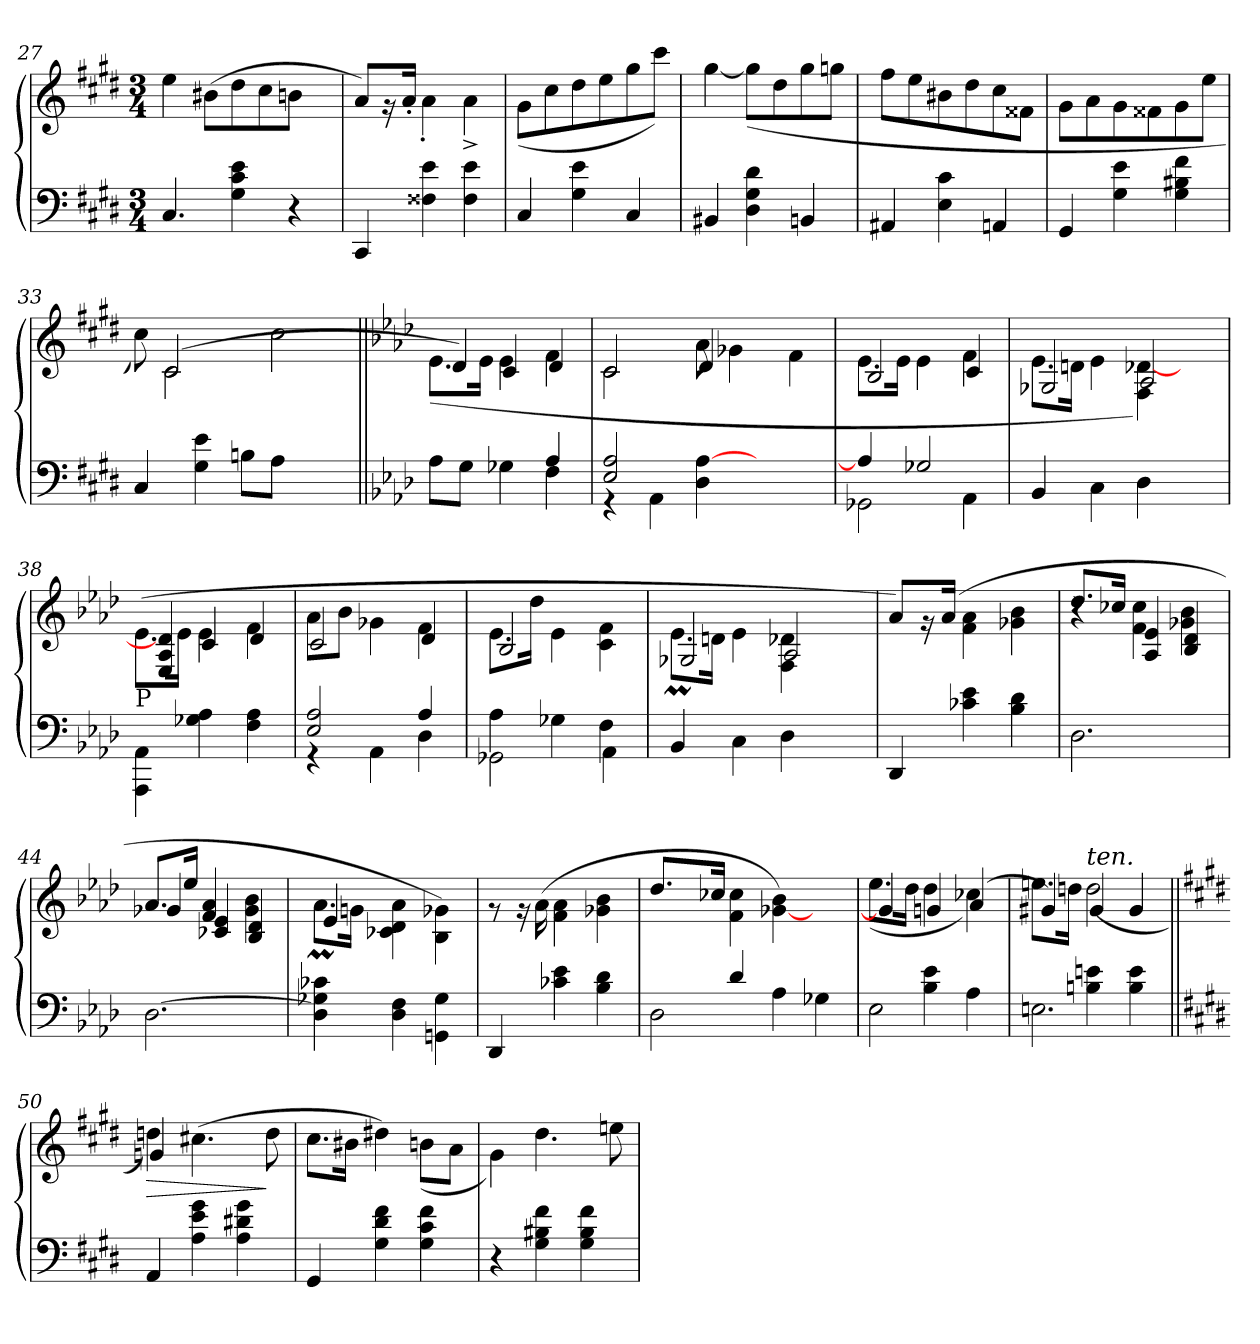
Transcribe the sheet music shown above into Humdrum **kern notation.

**kern	**kern	**dynam
*part1	*part1	*part1
*staff2	*staff1	*staff1/2
*clefF4	*clefG2	*
*k[f#c#g#d#]	*k[f#c#g#d#]	*
*c#:	*c#:	*
*M3/4	*M3/4	*
=27	=27	=27
*	*^	*
4.C#/	2.ryy	4ee\	.
.	.	(<8b#X\L	.
4G#\ 4c#\ 4e\	.	8dd#\	.
.	.	8cc#\	.
4r	.	8bn\J	.
.	8ryy	8ryy	.
=28	=28	=28	=28
4CC#/	2.ryy	8a/L)	.
.	.	16r	.
.	.	16a'/Jk	.
4F##X\ 4e\	.	4a'\	.
4F##\ 4e\	.	4a^\	.
!!LO:LB:g=z	!!
=29	=29	=29	=29
4C#/	2.ryy	(<8g#\L	.
.	.	8cc#\	.
4G#\ 4e\	.	8dd#\	.
.	.	8ee\	.
4C#/	.	8gg#\	.
.	.	8ccc#\J)	.
=30	=30	=30	=30
4BB#X/	2.ryy	[4gg#\	.
4D#\ 4G#\ 4d#\	.	(>8gg#\L]	.
.	.	8dd#\	.
4BBn/	.	8gg#\	.
.	.	8ggn\J	.
=31	=31	=31	=31
4AA#X/	2.ryy	8ff#\L	.
.	.	8ee\	.
4E\ 4c#\	.	8b#X\	.
.	.	8dd#\	.
4AAn/	.	8cc#\	.
.	.	8f##X\J	.
=32	=32	=32	=32
4GG#/	2.ryy	8g#\L	.
.	.	8a\	.
4G#\ 4e\	.	8g#\	.
.	.	8f##X\	.
4G#\ 4B#X\ 4f#\	.	8g#\	.
.	.	8ee\J	.
=33	=33	=33	=33
*	*	*^	*
4C#/	2.ryy	8cc#\)	8ryy	.
.	.	2c#\	(>2c#/	.
4G#\ 4e\	.	.	.	.
8Bn\L	.	.	.	.
8A\J	.	2cc#\	8ryy	.
4.ryy	4.ryy	.	4.ryy	.
!!LO:PB:g=z	!!	!!
=34||	=34||	=34||	=34||	=34||
*k[b-e-a-d-]	*k[b-e-a-d-]	*	*	*
*^	*	*	*	*
2ryy	8A-\L	2.ryy	(<8.e-\L	4d-/)	.
.	8G\J	.	.	.	.
.	.	.	16e-\Jk	.	.
.	4G-X\	.	4e-\	4c/	.
4A-/	4F\	.	4f\	4d-/	.
=35	=35	=35	=35	=35	=35
2E-/ 2A-/	4r	2.ryy	2c\	2c/	.
.	4AA-\	.	.	.	.
4ryy	4D-\ [4A-\	.	8a-\	4d-/	.
.	.	.	4g-X\	.	.
4.ryy	4.ryy	4.ryy	.	4.ryy	.
.	.	.	4f\	.	.
=36	=36	=36	=36	=36	=36
4A-/]	2GG-X\	2.ryy	8.e-\L	2B-/	.
.	.	.	16e-\Jk	.	.
2G-X/	.	.	4e-\	.	.
.	4AA-\	.	4f\	4c/	.
*v	*v	*	*	*	*
=37	=37	=37	=37	=37
4BB-/	2.ryy	8.e-\L	2G-X/	.
.	.	16dn\Jk	.	.
4C\	.	4e-\	.	.
4D-\	.	4F\ [4d-X\)	2A-/	.
4ryy	4ryy	4ryy	.	.
=38	=38	=38	=38	=38
!LO:TX:a:t=P	!	!	!	!
4AAA-\ 4AA-\	2.ryy	(<8.e-\L	4E-/ 4A-/ 4d-/]	.
.	.	16e-\Jk	.	.
4G-X\ 4A-\	.	4e-\	4c/	.
4F\ 4A-\	.	4f\	4d-/	.
=39	=39	=39	=39	=39
*^	*	*	*	*
2E-/ 2A-/	4r	2.ryy	8a-\L	2c/	.
.	.	.	8b-\J	.	.
.	4AA-\	.	4g-X\	.	.
4A-/	4D-\	.	4f\	4d-/	.
!!LO:LB:g=z	!!	!!
=40	=40	=40	=40	=40	=40
4A-\	2GG-X\	2.ryy	8.e-\L	2B-/	.
.	.	.	16dd-\Jk	.	.
4G-X\	.	.	4e-\	.	.
4F\	4AA-\	.	4c\ 4f\	4ryy	.
*v	*v	*	*	*	*
=41	=41	=41	=41	=41
4BB-/	2.ryy	8.e-M\L	2G-X/	.
.	.	16dn\Jk	.	.
4C\	.	4e-\	.	.
4D-\	.	4F\ 4d-X\	2A-/	.
4ryy	4ryy	4ryy	.	.
*	*	*v	*v	*
=42	=42	=42	=42
4DD-/	2.ryy	8a-/L)	.
.	.	16r	.
.	.	(>16a-/Jk	.
4c-X\ 4e-\	.	4f\ 4a-\	.
4B-\ 4d-\	.	4g-X\ 4b-\	.
=43	=43	=43	=43
*	*	*^	*
2.D-\	2.ryy	8.dd-/L	4r	.
.	.	16cc-X/Jk	.	.
.	.	4f\ 4cc-\	4A-/ 4e-/	.
.	.	4g-X\ 4b-\	4B-/ 4d-/	.
=44	=44	=44	=44	=44
[2.D-\	2.ryy	8.a-/L	4g-X/	.
.	.	16ee-/Jk	.	.
.	.	4f/ 4a-/	4c-X/ 4e-/	.
.	.	4g-\ 4b-\	4B-/ 4d-/	.
=45	=45	=45	=45	=45
4D-\] 4G-X\ 4c-X\	2.ryy	8.a-M\L	4e-/	.
.	.	16gn\Jk	.	.
4D-\ 4F\	.	4c-X\ 4d-\ 4a-\	2ryy	.
4GGn\ 4G-\	.	4B-\ 4g-X\)	.	.
*	*	*v	*v	*
!!LO:LB:g=z
=46	=46	=46	=46
4DD-/	2.ryy	8r	.
.	.	16r	.
.	.	(>16a-\	.
4c-X\ 4e-\	.	4f\ 4a-\	.
4B-\ 4d-\	.	4g-X\ 4b-\	.
=47	=47	=47	=47
*^	*	*^	*
4ryy	2D-\	2.ryy	8.dd-/L	16ryy	.
.	.	.	.	32ryy	.
.	.	.	.	32ryy	.
.	.	.	.	8ryy	.
.	.	.	16cc-X/Jk	.	.
4d-/	.	.	4f\ 4cc-\	4ryy	.
4ryy	4A-\	.	[4g-X\ 4b-\)	4ryy	.
4ryy	4G-X\	4ryy	4ryy	4ryy	.
=48	=48	=48	=48	=48	=48
4ryy	2E-\	2.ryy	(<8.ee-\L	4g-/]	.
.	.	.	16dd-\Jk	.	.
4B-\ 4e-\	.	.	4dd-\	4gn/	.
4ryy	4A-\	.	4cc-X\)	(<4a-/	.
=49	=49	=49	=49	=49	=49
4ryy	2.En\	2.ryy	8.een\L	4g#X/)	.
.	.	.	16ddn\Jk	.	.
!	!	!	!LO:TX:a:i:t=ten.	!	!
4Bn\ 4en\	.	.	(<2dd\	4g#/	.
4B\ 4e\	.	.	.	4g#/	.
*v	*v	*	*	*	*
=50||	=50||	=50||	=50||	=50||
*k[f#c#g#d#]	*k[f#c#g#d#]	*	*	*
!	!	!	!	!LO:HP:b
4AA/	2ryy	4ddn\)	4gn/	>
4A\ 4e\ 4g#\	.	(<4.cc#X\	2ryy	.
4A\ 4d#X\ 4g#\	8ryy	.	.	.
.	8ryy	8dd\	.	]
*	*	*v	*v	*
!!LO:LB:g=z
=51	=51	=51	=51
4GG#/	2.ryy	8.cc#\L	.
.	.	16b#X\Jk	.
4G#\ 4d#\ 4f#\	.	4dd#X\)	.
4G#\ 4c#\ 4f#\	.	(<8bn\L	.
.	.	8a\J	.
=52	=52	=52	=52
4r	2.ryy	4g#\)	.
4G#\ 4B#X\ 4f#\	.	4.dd#\	.
4G#\ 4B#\ 4f#\	.	.	.
.	.	8een\	.
*	*v	*v	*
=	=	=
*-	*-	*-
